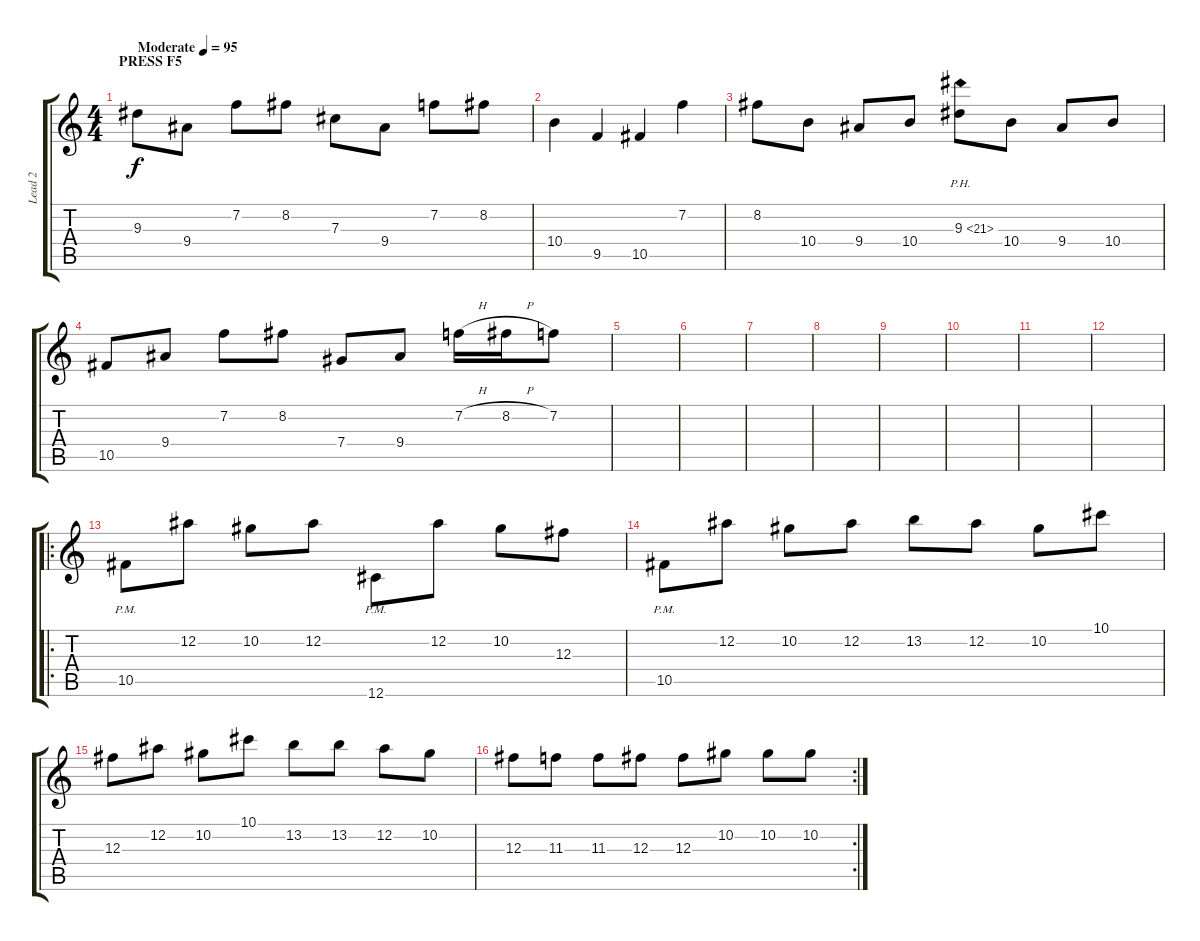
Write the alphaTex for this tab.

\track ("Lead 2" "Lead 2") {instrument distortionguitar}
\staff {score tabs}
\tuning (Eb4 Bb3 Gb3 Db3 Ab2 Db2) {hide}
\ts (4 4)
\section ("" "PRESS F5")
\tempo (95 "Moderate")
\clef g2
\ks c
9.3.8{dy f instrument distortionguitar} 9.4.8 7.2.8 8.2.8 7.3.8 9.4.8 7.2.8 8.2.8 |
10.4.4 9.5.4 10.5.4 7.2.4 |
8.2.8 10.4.8 9.4.8 10.4.8 9.3{ph 12}.8 10.4.8 9.4.8 10.4.8 |
10.5.8 9.4.8 7.2.8 8.2.8 7.4.8 9.4.8 7.2{h}.16 8.2{h}.16 7.2.8 |
|
|
|
|
|
|
|
|
\ro
10.5{pm}.8{volume 13} 12.2.8 10.2.8 12.2.8 12.6{pm}.8 12.2.8 10.2.8 12.3.8 |
10.5{pm}.8 12.2.8 10.2.8 12.2.8 13.2.8 12.2.8 10.2.8 10.1.8 |
12.3.8 12.2.8 10.2.8 10.1.8 13.2.8 13.2.8 12.2.8 10.2.8 |
\rc 2
12.3.8 11.3.8 11.3.8 12.3.8 12.3.8 10.2.8 10.2.8 10.2.8
